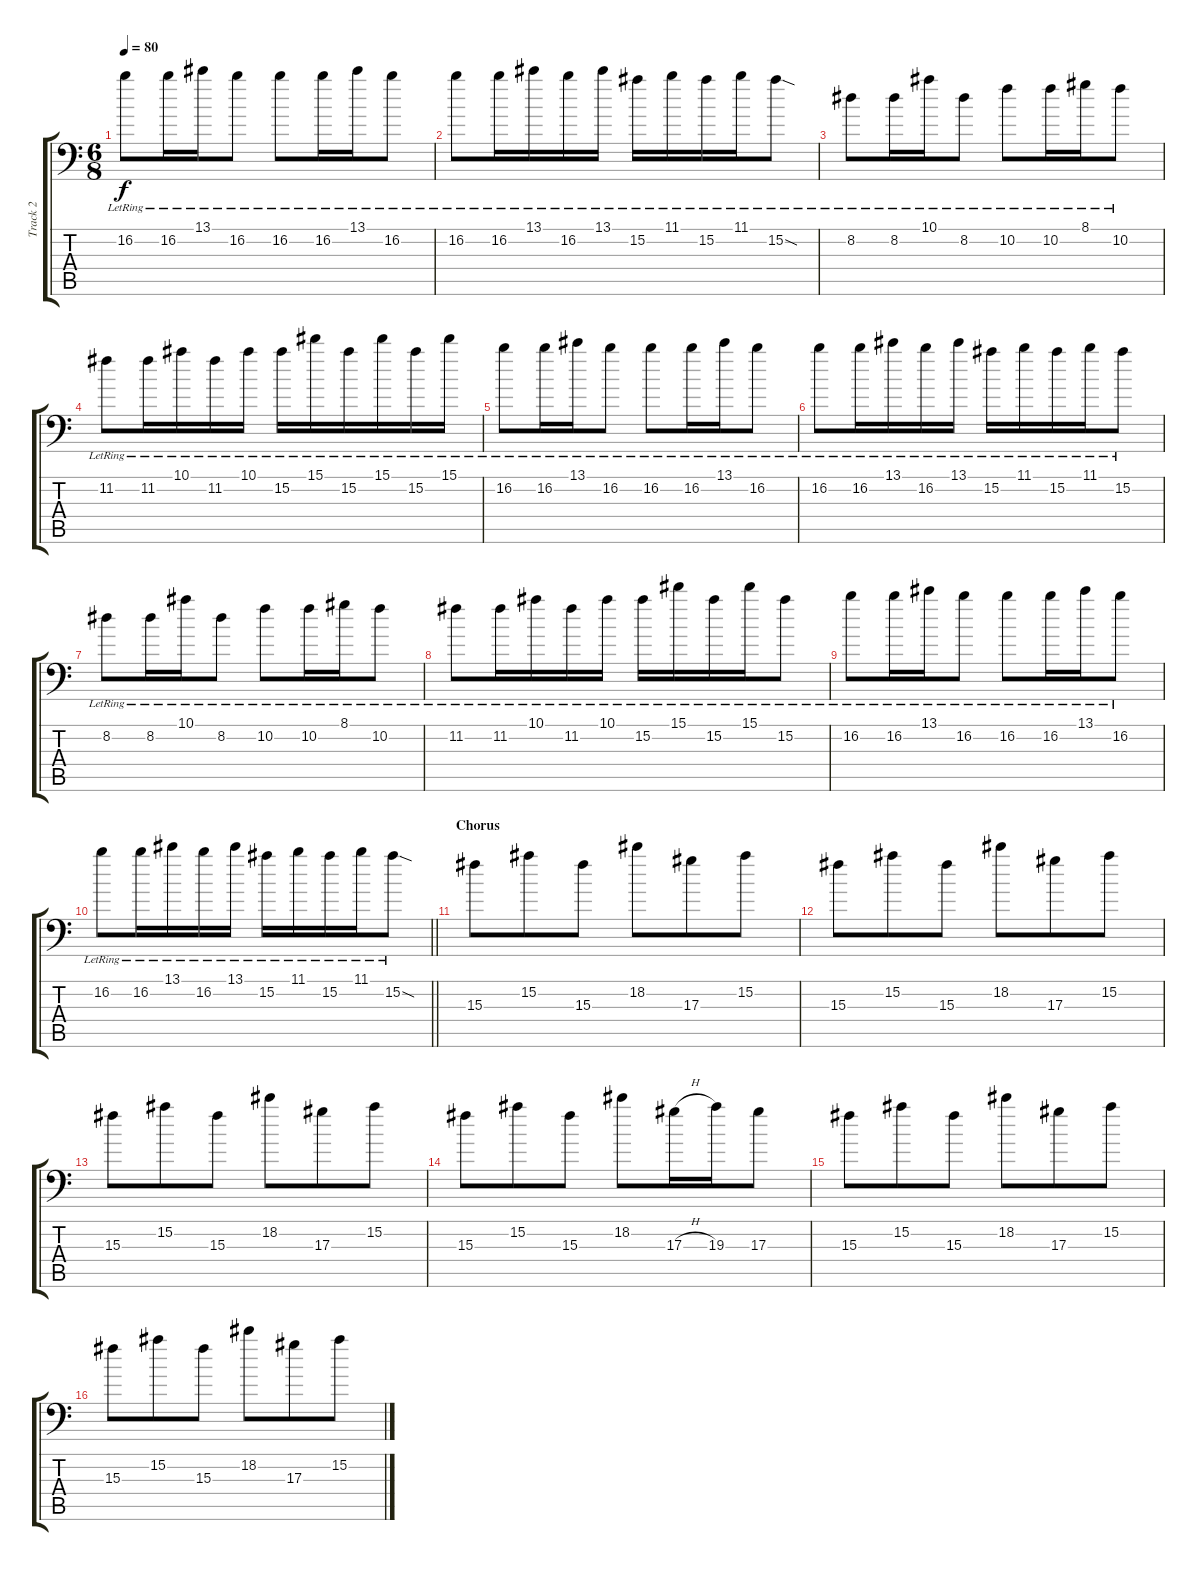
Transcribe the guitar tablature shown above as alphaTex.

\track ("Track 2" "Track 2") {instrument electricguitarclean}
\staff {score tabs}
\tuning (C4 G3 Eb3 Bb2 F2 Bb1) {hide}
\ts (6 8)
\tempo 80
\clef f4
\ks c
16.2{lr}.8{dy f} 16.2{lr}.16 13.1{lr}.16 16.2{lr}.8 16.2{lr}.8 16.2{lr}.16 13.1{lr}.16 16.2{lr}.8 |
16.2{lr}.8 16.2{lr}.16 13.1{lr}.16 16.2{lr}.16 13.1{lr}.16 15.2{lr}.16 11.1{lr}.16 15.2{lr}.16 11.1{lr}.16 15.2{sod lr}.8 |
8.2{lr}.8{instrument electricguitarclean} 8.2{lr}.16 10.1{lr}.16 8.2{lr}.8 10.2{lr}.8 10.2{lr}.16 8.1{lr}.16 10.2{lr}.8 |
11.2{lr}.8 11.2{lr}.16 10.1{lr}.16 11.2{lr}.16 10.1{lr}.16 15.2{lr}.16 15.1{lr}.16 15.2{lr}.16 15.1{lr}.16 15.2{lr}.16 15.1{lr}.16 |
16.2{lr}.8 16.2{lr}.16 13.1{lr}.16 16.2{lr}.8 16.2{lr}.8 16.2{lr}.16 13.1{lr}.16 16.2{lr}.8 |
16.2{lr}.8 16.2{lr}.16 13.1{lr}.16 16.2{lr}.16 13.1{lr}.16 15.2{lr}.16 11.1{lr}.16 15.2{lr}.16 11.1{lr}.16 15.2{lr}.8 |
8.2{lr}.8 8.2{lr}.16 10.1{lr}.16 8.2{lr}.8 10.2{lr}.8 10.2{lr}.16 8.1{lr}.16 10.2{lr}.8 |
11.2{lr}.8 11.2{lr}.16 10.1{lr}.16 11.2{lr}.16 10.1{lr}.16 15.2{lr}.16 15.1{lr}.16 15.2{lr}.16 15.1{lr}.16 15.2{lr}.8 |
16.2{lr}.8 16.2{lr}.16 13.1{lr}.16 16.2{lr}.8 16.2{lr}.8 16.2{lr}.16 13.1{lr}.16 16.2{lr}.8 |
\barLineRight lightlight
16.2{lr}.8 16.2{lr}.16 13.1{lr}.16 16.2{lr}.16 13.1{lr}.16 15.2{lr}.16 11.1{lr}.16 15.2{lr}.16 11.1{lr}.16 15.2{sod lr}.8 |
\section ("" "Chorus")
15.3.8{instrument overdrivenguitar} 15.2.8 15.3.8 18.2.8 17.3.8 15.2.8 |
15.3.8 15.2.8 15.3.8 18.2.8 17.3.8 15.2.8 |
15.3.8 15.2.8 15.3.8 18.2.8 17.3.8 15.2.8 |
15.3.8 15.2.8 15.3.8 18.2.8 17.3{h}.16 19.3.16 17.3.8 |
15.3.8 15.2.8 15.3.8 18.2.8 17.3.8 15.2.8 |
15.3.8 15.2.8 15.3.8 18.2.8 17.3.8 15.2.8
